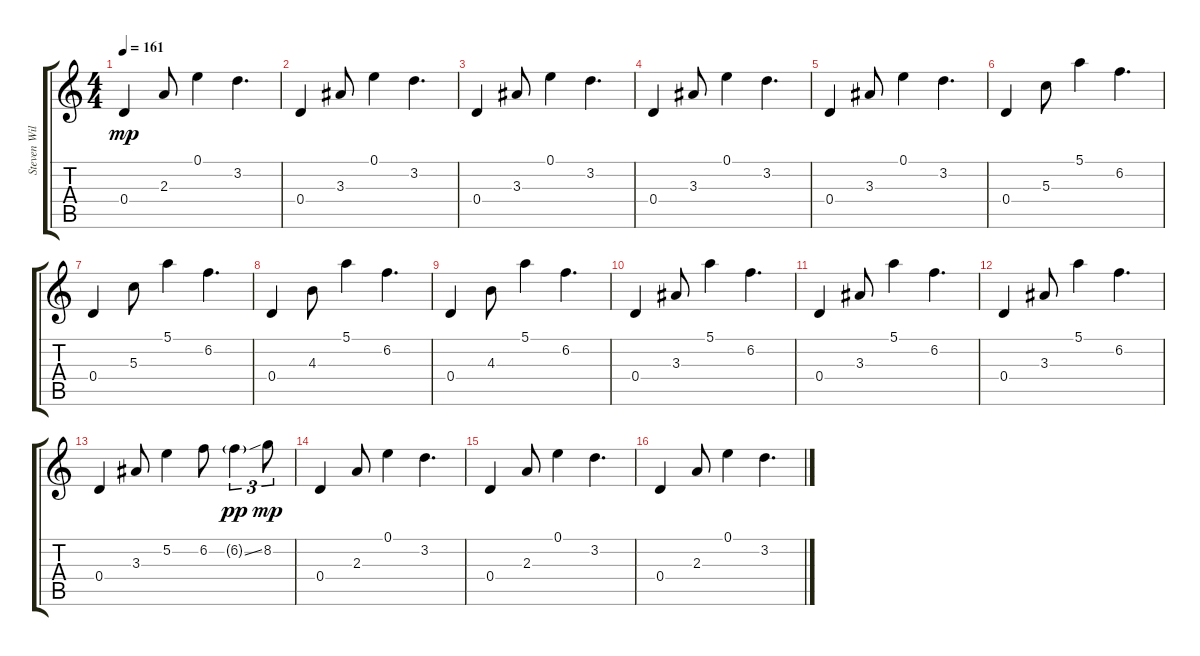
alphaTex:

\track ("Steven Wilson (Guitar)" "Steven Wil") {instrument electricguitarclean}
\staff {score tabs}
\tuning (E4 B3 G3 D3 A2 D2) {hide}
\ts (4 4)
\tempo 161
\clef g2
\ks c
0.4.4{dy mp} 2.3.8 0.1.4 3.2.4{d} |
0.4.4 3.3.8 0.1.4 3.2.4{d} |
0.4.4 3.3.8 0.1.4 3.2.4{d} |
0.4.4 3.3.8 0.1.4 3.2.4{d} |
0.4.4 3.3.8 0.1.4 3.2.4{d} |
0.4.4 5.3.8 5.1.4 6.2.4{d} |
0.4.4 5.3.8 5.1.4 6.2.4{d} |
0.4.4 4.3.8 5.1.4 6.2.4{d} |
0.4.4 4.3.8 5.1.4 6.2.4{d} |
0.4.4 3.3.8 5.1.4 6.2.4{d} |
0.4.4 3.3.8 5.1.4 6.2.4{d} |
0.4.4 3.3.8 5.1.4 6.2.4{d} |
0.4.4 3.3.8 5.2.4 6.2.8 6.2{ss g}.4{tu (3 2) dy pp} 8.2.8{tu (3 2) dy mp} |
0.4.4 2.3.8 0.1.4 3.2.4{d} |
0.4.4 2.3.8 0.1.4 3.2.4{d} |
0.4.4 2.3.8 0.1.4 3.2.4{d}
